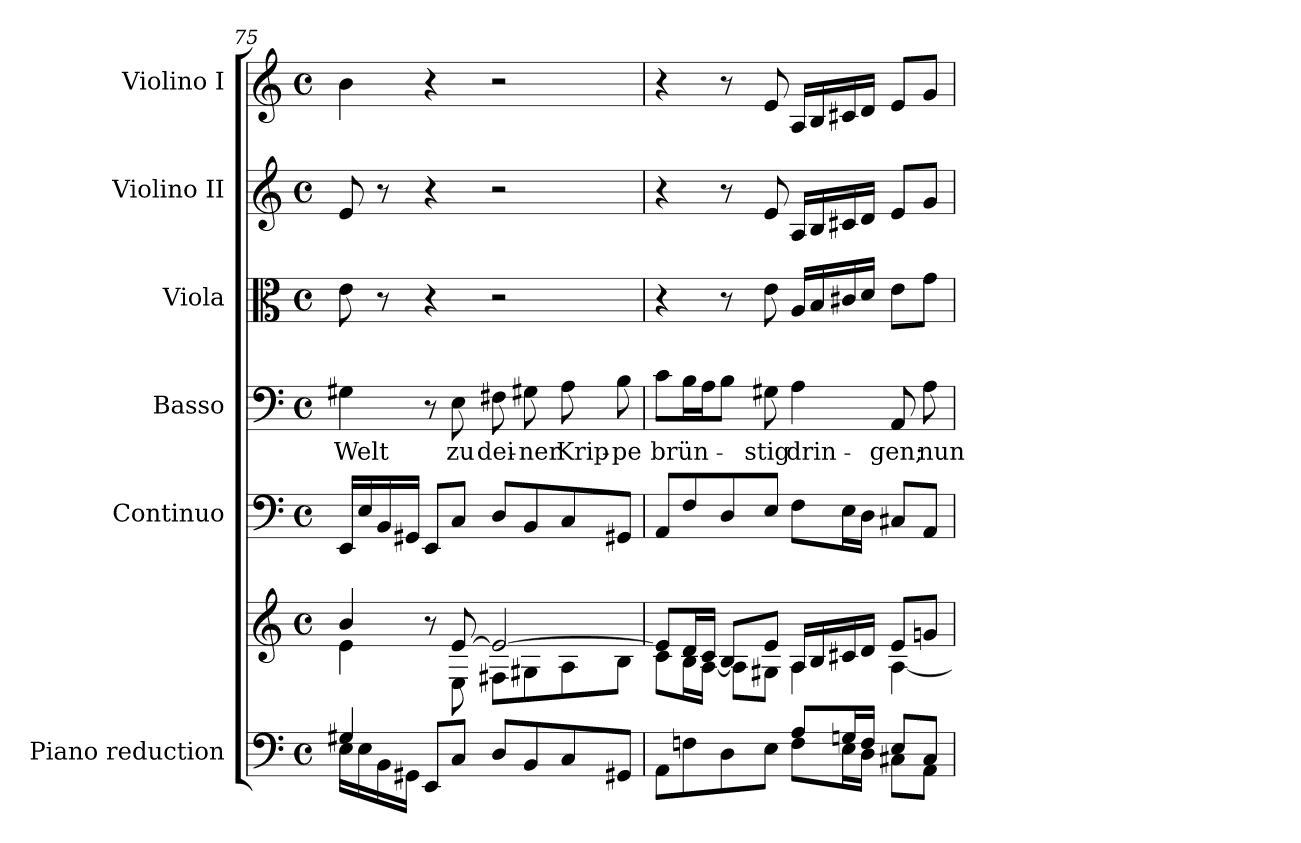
**kern	**kern	**kern	**kern	**text	**kern	**dynam	**kern	**dynam	**kern	**dynam
*part6	*part6	*part5	*part4	*part4	*part3	*part3	*part2	*part2	*part1	*part1
*staff7	*staff6	*staff5	*staff4	*staff4	*staff3	*staff3	*staff2	*staff2	*staff1	*staff1
*I"Piano reduction	*	*I"Continuo	*I"Basso	*	*I"Viola	*	*I"Violino II	*	*I"Violino I	*
*I'Pno	*	*	*	*	*I'Vla	*	*I'Vln	*	*I'Vln	*
*clefF4	*clefG2	*clefF4	*clefF4	*	*clefC3	*	*clefG2	*	*clefG2	*
*k[]	*k[]	*k[]	*k[]	*	*k[]	*	*k[]	*	*k[]	*
*M4/4	*M4/4	*M4/4	*M4/4	*	*M4/4	*	*M4/4	*	*M4/4	*
*met(c)	*met(c)	*met(c)	*met(c)	*	*met(c)	*	*met(c)	*	*met(c)	*
=75	=75	=75	=75	=75	=75	=75	=75	=75	=75	=75
*^	*^	*	*	*	*	*	*	*	*	*
!	!	!	!	!	!	!LO:LY:b	!	!	!	!	!	!
4G#X/	16E\LL	4b/	4e\	16EE/LL	4G#X\	Welt	8e\	.	8e/	.	4b\	.
.	16E\	.	.	16E/	.	.	.	.	.	.	.	.
.	16BB\	.	.	16BB/	.	.	8r	.	8r	.	.	.
.	16GG#X\JJ	.	.	16GG#X/JJ	.	.	.	.	.	.	.	.
8EE/L	4ryy	8r	8ryy	8EE/L	8r	.	4r	.	4r	.	4r	.
!	!	!	!	!	!	!LO:LY:b	!	!	!	!	!	!
8C/J	.	[8e/	8E\	8C/J	8E\	zu	.	.	.	.	.	.
!	!	!	!	!	!	!LO:LY:b	!	!	!	!	!	!
2ryy	8D/L	2e/_	8F#X\L	8D/L	8F#X\	dei-	2r	.	2r	.	2r	.
!	!	!	!	!	!	!LO:LY:b	!	!	!	!	!	!
.	8BB/	.	8G#X\	8BB/	8G#X\	-ner	.	.	.	.	.	.
!	!	!	!	!	!	!LO:LY:b	!	!	!	!	!	!
.	8C/	.	8A\	8C/	8A\	Krip-	.	.	.	.	.	.
!	!	!	!	!	!	!LO:LY:b	!	!	!	!	!	!
.	8GG#X/J	.	8B\J	8GG#X/J	8B\	-pe	.	.	.	.	.	.
!!LO:PB:g=z
=76	=76	=76	=76	=76	=76	=76	=76	=76	=76	=76	=76	=76
!	!	!	!	!	!	!LO:LY:b	!	!	!	!	!	!
2ryy	8AA\L	8e/L]	8c\L	8AA/L	8c\L	brün-	4r	.	4r	.	4r	.
.	8Fn\	16d/L	16B\L	8F/	16B\L	.	.	.	.	.	.	.
.	.	16c/JJ	[16A\JJ	.	16A\J	.	.	.	.	.	.	.
.	8D\	8B/L	8A\L]	8D/	8B\J	.	8r	.	8r	.	8r	.
!	!	!	!	!	!	!LO:LY:b	!	!LO:DY:b	!	!LO:DY:b	!	!LO:DY:b
.	8E\J	8e/J	8G#X\J	8E/J	8G#X\	-stig	8e\	other-dynamics	8e/	other-dynamics	8e/	other-dynamics
!	!	!	!	!	!	!LO:LY:b	!	!	!	!	!	!
8A/L	8F\L	16A/LL	4A\	8F\L	4A\	drin-	16A/LL	.	16A/LL	.	16A/LL	.
.	.	16B/	.	.	.	.	16B/	.	16B/	.	16B/	.
16Gn/L	16E\L	16c#X/	.	16E\L	.	.	16c#X/	.	16c#X/	.	16c#X/	.
16F/JJ	16D\JJ	16d/JJ	.	16D\JJ	.	.	16d/JJ	.	16d/JJ	.	16d/JJ	.
!	!	!	!	!	!	!LO:LY:b	!	!	!	!	!	!
8E/L	8C#X\L	8e/L	[4A\	8C#X/L	8AA/	-gen;	8e\L	.	8e/L	.	8e/L	.
!	!	!	!	!	!	!LO:LY:b	!	!	!	!	!	!
8C#/J	8AA\J	8gn/J	.	8AA/J	8A\	nun	8g\J	.	8g/J	.	8g/J	.
*v	*v	*	*	*	*	*	*	*	*	*	*	*
*	*v	*v	*	*	*	*	*	*	*	*	*
=	=	=	=	=	=	=	=	=	=	=
*-	*-	*-	*-	*-	*-	*-	*-	*-	*-	*-
